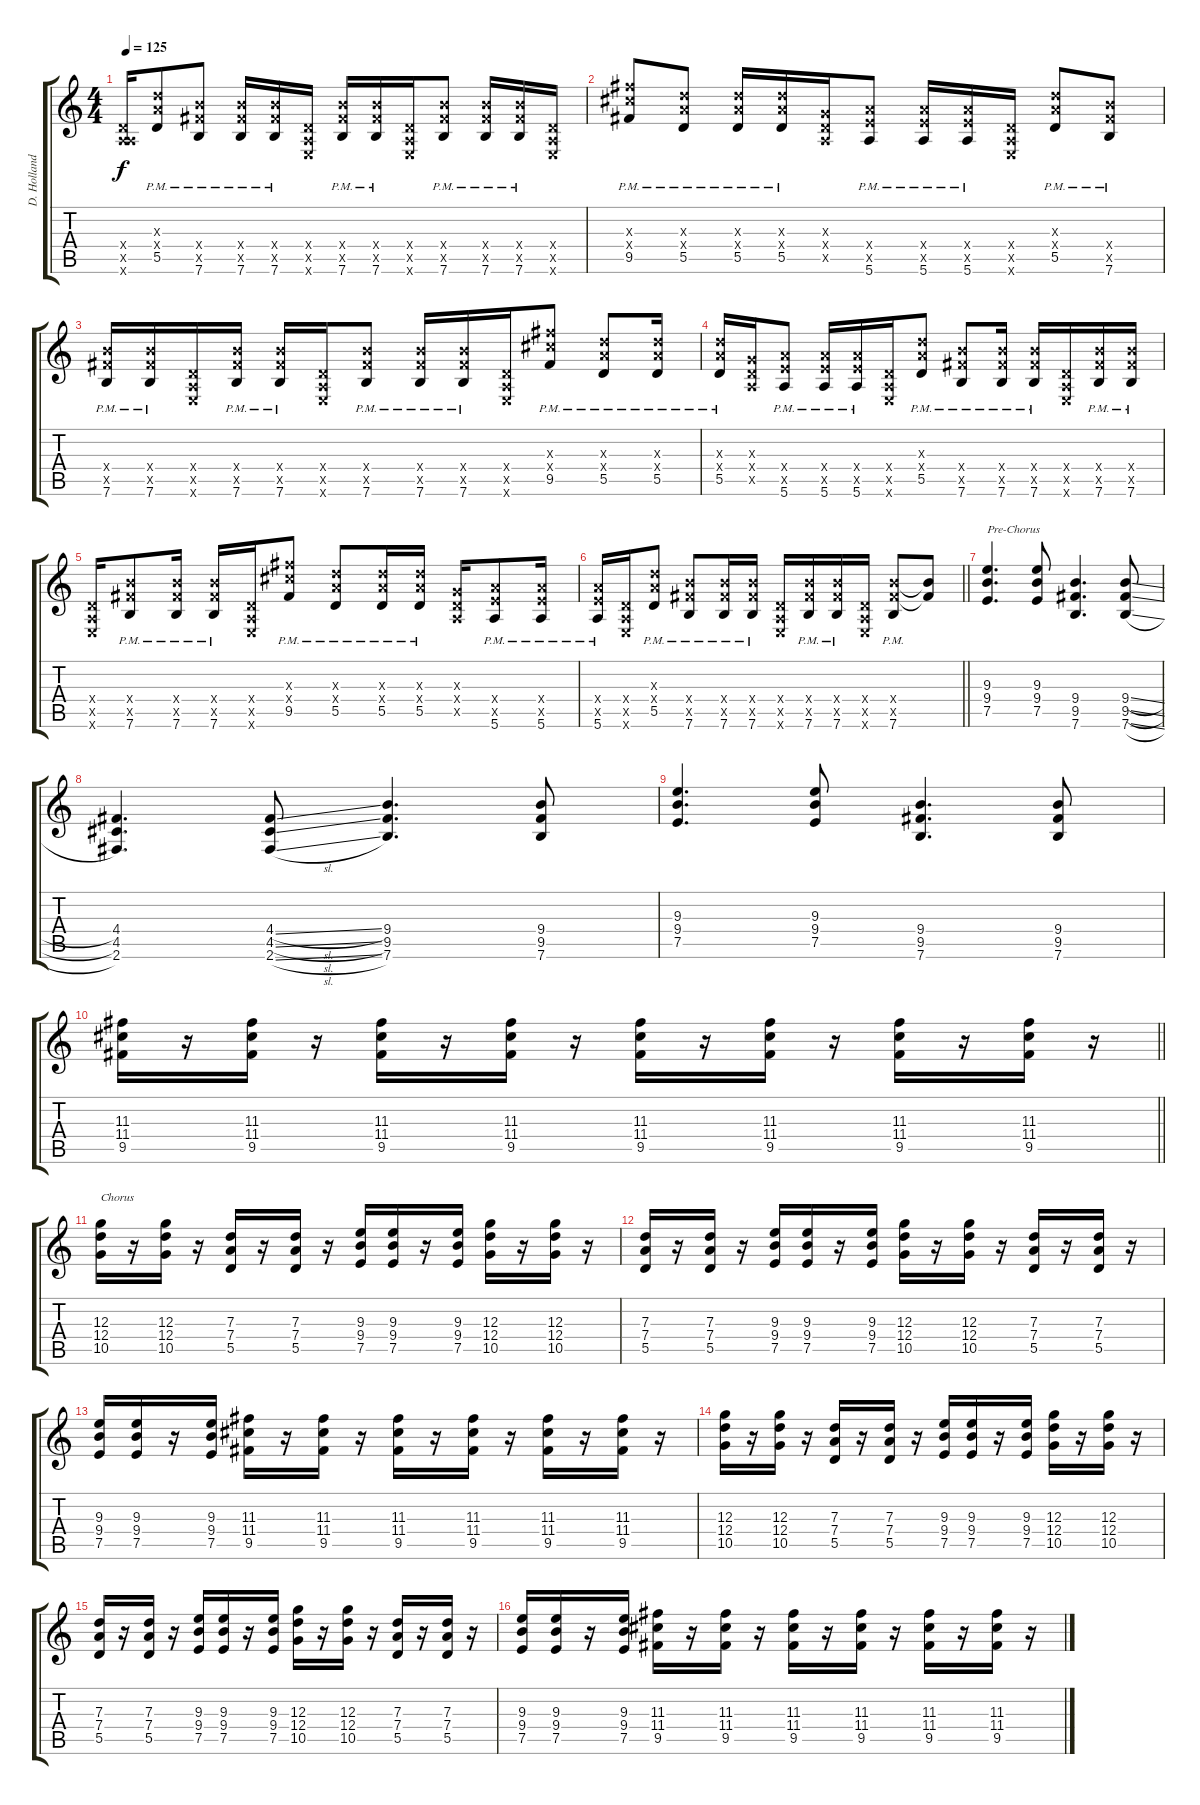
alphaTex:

\track ("D. Holland" "D. Holland") {instrument distortionguitar}
\staff {score tabs}
\tuning (E4 B3 G3 D3 A2 E2) {hide}
\ts (4 4)
\tempo 125
\clef g2
\ks c
(0.4{x} 0.5{x} 5.6{x}).16{dy f} (7.3{pm x} 7.4{pm x} 5.5{pm}).8 (9.4{pm x} 9.5{pm x} 7.6{pm}).8 (9.4{pm x} 9.5{pm x} 7.6{pm}).16 (9.4{pm x} 9.5{pm x} 7.6{pm}).16 (0.4{x} 0.5{x} 0.6{x}).16 (9.4{pm x} 9.5{pm x} 7.6{pm}).16 (9.4{pm x} 9.5{pm x} 7.6{pm}).16 (0.4{x} 0.5{x} 0.6{x}).16 (9.4{pm x} 9.5{pm x} 7.6{pm}).8 (9.4{pm x} 9.5{pm x} 7.6{pm}).16 (9.4{pm x} 9.5{pm x} 7.6{pm}).16 (0.4{x} 0.5{x} 0.6{x}).16 |
(11.3{pm x} 11.4{pm x} 9.5{pm}).8 (7.3{pm x} 7.4{pm x} 5.5{pm}).8 (7.3{pm x} 7.4{pm x} 5.5{pm}).16 (7.3{pm x} 7.4{pm x} 5.5{pm}).16 (0.3{x} 0.4{x} 0.5{x}).16 (7.4{pm x} 7.5{pm x} 5.6{pm}).8 (7.4{pm x} 7.5{pm x} 5.6{pm}).16 (7.4{pm x} 7.5{pm x} 5.6{pm}).16 (0.4{x} 0.5{x} 0.6{x}).16 (7.3{pm x} 7.4{pm x} 5.5{pm}).8 (9.4{pm x} 9.5{pm x} 7.6{pm}).8 |
(9.4{pm x} 9.5{pm x} 7.6{pm}).16 (9.4{pm x} 9.5{pm x} 7.6{pm}).16 (0.4{x} 0.5{x} 0.6{x}).16 (9.4{pm x} 9.5{pm x} 7.6{pm}).16 (9.4{pm x} 9.5{pm x} 7.6{pm}).16 (0.4{x} 0.5{x} 0.6{x}).16 (9.4{pm x} 9.5{pm x} 7.6{pm}).8 (9.4{pm x} 9.5{pm x} 7.6{pm}).16 (9.4{pm x} 9.5{pm x} 7.6{pm}).16 (0.4{x} 0.5{x} 0.6{x}).16 (11.3{pm x} 11.4{pm x} 9.5{pm}).8 (7.3{pm x} 7.4{pm x} 5.5{pm}).8 (7.3{pm x} 7.4{pm x} 5.5{pm}).16 |
(7.3{pm x} 7.4{pm x} 5.5{pm}).16 (0.3{x} 0.4{x} 0.5{x}).16 (7.4{pm x} 7.5{pm x} 5.6{pm}).8 (7.4{pm x} 7.5{pm x} 5.6{pm}).16 (7.4{pm x} 7.5{pm x} 5.6{pm}).16 (0.4{x} 0.5{x} 0.6{x}).16 (7.3{pm x} 7.4{pm x} 5.5{pm}).8 (9.4{pm x} 9.5{pm x} 7.6{pm}).8 (9.4{pm x} 9.5{pm x} 7.6{pm}).16 (9.4{pm x} 9.5{pm x} 7.6{pm}).16 (0.4{x} 0.5{x} 0.6{x}).16 (9.4{pm x} 9.5{pm x} 7.6{pm}).16 (9.4{pm x} 9.5{pm x} 7.6{pm}).16 |
(0.4{x} 0.5{x} 0.6{x}).16 (9.4{pm x} 9.5{pm x} 7.6{pm}).8 (9.4{pm x} 9.5{pm x} 7.6{pm}).16 (9.4{pm x} 9.5{pm x} 7.6{pm}).16 (0.4{x} 0.5{x} 0.6{x}).16 (11.3{pm x} 11.4{pm x} 9.5{pm}).8 (7.3{pm x} 7.4{pm x} 5.5{pm}).8 (7.3{pm x} 7.4{pm x} 5.5{pm}).16 (7.3{pm x} 7.4{pm x} 5.5{pm}).16 (0.3{x} 0.4{x} 0.5{x}).16 (7.4{pm x} 7.5{pm x} 5.6{pm}).8 (7.4{pm x} 7.5{pm x} 5.6{pm}).16 |
\barLineRight lightlight
(7.4{pm x} 7.5{pm x} 5.6{pm}).16 (0.4{x} 0.5{x} 0.6{x}).16 (7.3{pm x} 7.4{pm x} 5.5{pm}).8 (9.4{pm x} 9.5{pm x} 7.6{pm}).8 (9.4{pm x} 9.5{pm x} 7.6{pm}).16 (9.4{pm x} 9.5{pm x} 7.6{pm}).16 (0.4{x} 0.5{x} 0.6{x}).16 (9.4{pm x} 9.5{pm x} 7.6{pm}).16 (9.4{pm x} 9.5{pm x} 7.6{pm}).16 (0.4{x} 0.5{x} 0.6{x}).16 (9.4{pm x} 9.5{pm x} 7.6{pm}).8 (9.4{t} 9.5{t}).8 |
(9.3 9.4 7.5).4{d txt "Pre-Chorus"} (9.3 9.4 7.5).8 (9.4 9.5 7.6).4{d} (9.4{sl} 9.5{sl} 7.6{sl}).8 |
(4.4 4.5 2.6).4{d} (4.4{sl} 4.5{sl} 2.6{sl}).8 (9.4 9.5 7.6).4{d} (9.4 9.5 7.6).8 |
(9.3 9.4 7.5).4{d} (9.3 9.4 7.5).8 (9.4 9.5 7.6).4{d} (9.4 9.5 7.6).8 |
\barLineRight lightlight
(11.3 11.4 9.5).16 r.16 (11.3 11.4 9.5).16 r.16 (11.3 11.4 9.5).16 r.16 (11.3 11.4 9.5).16 r.16 (11.3 11.4 9.5).16 r.16 (11.3 11.4 9.5).16 r.16 (11.3 11.4 9.5).16 r.16 (11.3 11.4 9.5).16 r.16 |
(12.3 12.4 10.5).16{txt "Chorus"} r.16 (12.3 12.4 10.5).16 r.16 (7.3 7.4 5.5).16 r.16 (7.3 7.4 5.5).16 r.16 (9.3 9.4 7.5).16 (9.3 9.4 7.5).16 r.16 (9.3 9.4 7.5).16 (12.3 12.4 10.5).16 r.16 (12.3 12.4 10.5).16 r.16 |
(7.3 7.4 5.5).16 r.16 (7.3 7.4 5.5).16 r.16 (9.3 9.4 7.5).16 (9.3 9.4 7.5).16 r.16 (9.3 9.4 7.5).16 (12.3 12.4 10.5).16 r.16 (12.3 12.4 10.5).16 r.16 (7.3 7.4 5.5).16 r.16 (7.3 7.4 5.5).16 r.16 |
(9.3 9.4 7.5).16 (9.3 9.4 7.5).16 r.16 (9.3 9.4 7.5).16 (11.3 11.4 9.5).16 r.16 (11.3 11.4 9.5).16 r.16 (11.3 11.4 9.5).16 r.16 (11.3 11.4 9.5).16 r.16 (11.3 11.4 9.5).16 r.16 (11.3 11.4 9.5).16 r.16 |
(12.3 12.4 10.5).16 r.16 (12.3 12.4 10.5).16 r.16 (7.3 7.4 5.5).16 r.16 (7.3 7.4 5.5).16 r.16 (9.3 9.4 7.5).16 (9.3 9.4 7.5).16 r.16 (9.3 9.4 7.5).16 (12.3 12.4 10.5).16 r.16 (12.3 12.4 10.5).16 r.16 |
(7.3 7.4 5.5).16 r.16 (7.3 7.4 5.5).16 r.16 (9.3 9.4 7.5).16 (9.3 9.4 7.5).16 r.16 (9.3 9.4 7.5).16 (12.3 12.4 10.5).16 r.16 (12.3 12.4 10.5).16 r.16 (7.3 7.4 5.5).16 r.16 (7.3 7.4 5.5).16 r.16 |
(9.3 9.4 7.5).16 (9.3 9.4 7.5).16 r.16 (9.3 9.4 7.5).16 (11.3 11.4 9.5).16 r.16 (11.3 11.4 9.5).16 r.16 (11.3 11.4 9.5).16 r.16 (11.3 11.4 9.5).16 r.16 (11.3 11.4 9.5).16 r.16 (11.3 11.4 9.5).16 r.16
